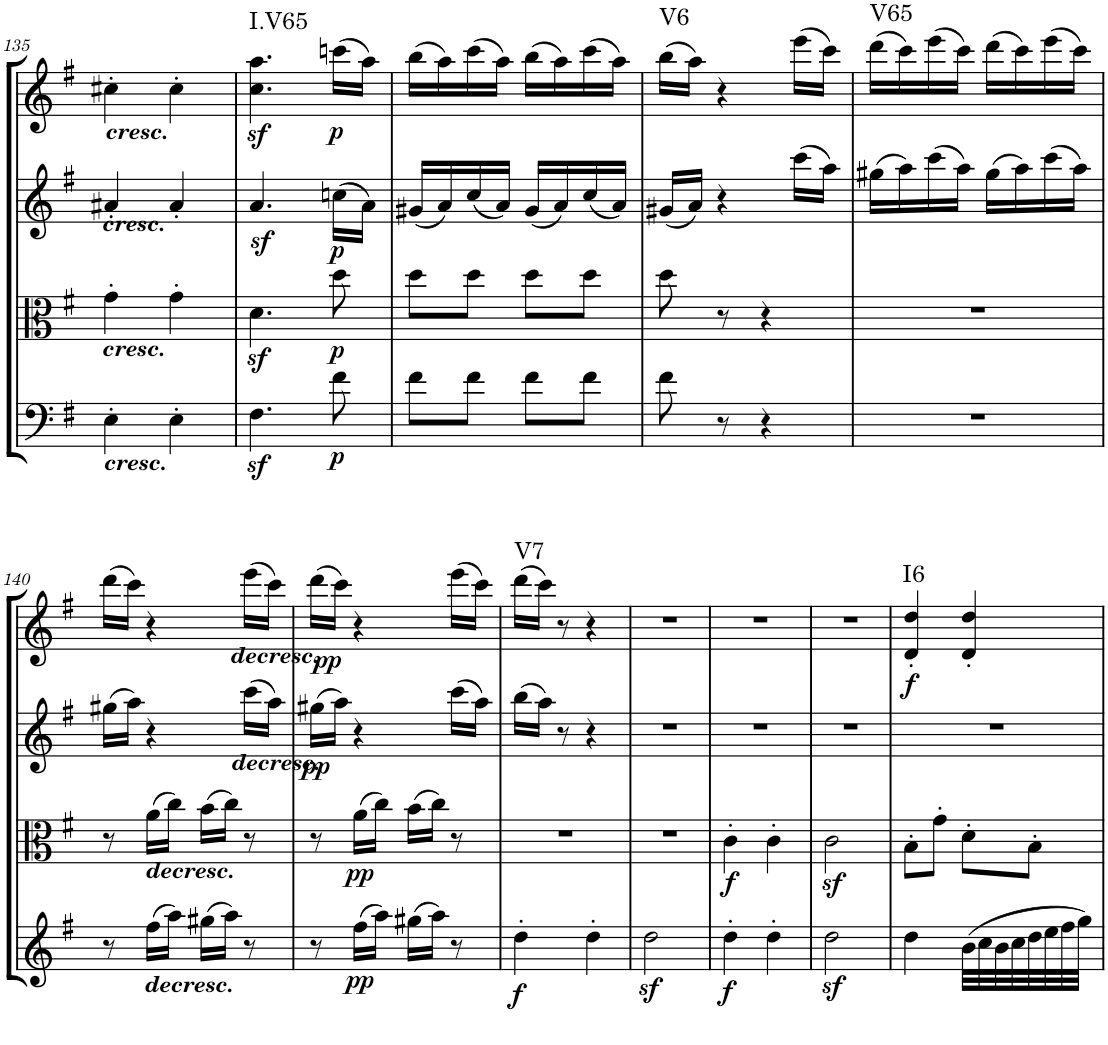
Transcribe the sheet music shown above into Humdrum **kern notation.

**kern	**dynam	**kern	**dynam	**kern	**dynam	**kern	**dynam	**harte
*part4	*part4	*part3	*part3	*part2	*part2	*part1	*part1	*part1
*staff4	*staff4	*staff3	*staff3	*staff2	*staff2	*staff1	*staff1	*
*I"Cello	*	*I"Viola	*	*I"2nd Violin	*	*I"1st Violin	*	*
*	*	*I'Vla	*	*I'Vln	*	*I'Vln	*	*
!!LO:PB:g=z
*clefF4	*	*clefC3	*	*clefG2	*	*clefG2	*	*
*k[f#]	*	*k[f#]	*	*k[f#]	*	*k[f#]	*	*
*G:	*	*G:	*	*G:	*	*G:	*	*
*M2/4	*	*M2/4	*	*M2/4	*	*M2/4	*	*
=135	=135	=135	=135	=135	=135	=135	=135	=135
!	!	!	!	!	!	!LO:TX:b:Bi:t=cresc.	!	!
!	!	!	!	!LO:TX:a:Bi:t=cresc.	!	!	!	!
!	!	!LO:TX:b:Bi:t=cresc.	!	!	!	!	!	!
!LO:TX:b:Bi:t=cresc.	!	!	!	!	!	!	!	!
4E'\	.	4g'\	.	4a#X'/	.	4cc#X'\	.	.
4E'\	.	4g'\	.	4a#'/	.	4cc#'\	.	.
=136	=136	=136	=136	=136	=136	=136	=136	=136
!	!	!	!	!	!	!	!LO:DY:b	!LO:H:kt=I.V65
4.F#z<\	.	4.dz<\	.	4.az</	.	4.cc\ 4.aa\	sf	N
!	!LO:DY:b	!	!LO:DY:b	!	!LO:DY:b	!	!LO:DY:b	!
8f#\	p	8dd\	p	(16ccn\LL	p	(16cccn\LL	p	.
.	.	.	.	16a\JJ)	.	16aa\JJ)	.	.
=137	=137	=137	=137	=137	=137	=137	=137	=137
8f#\L	.	8dd\L	.	(16g#X/LL	.	(16bb\LL	.	.
.	.	.	.	16a/)	.	16aa\)	.	.
8f#\J	.	8dd\J	.	(16cc/	.	(16ccc\	.	.
.	.	.	.	16a/JJ)	.	16aa\JJ)	.	.
8f#\L	.	8dd\L	.	(16g#/LL	.	(16bb\LL	.	.
.	.	.	.	16a/)	.	16aa\)	.	.
8f#\J	.	8dd\J	.	(16cc/	.	(16ccc\	.	.
.	.	.	.	16a/JJ)	.	16aa\JJ)	.	.
=138	=138	=138	=138	=138	=138	=138	=138	=138
!	!	!	!	!	!	!	!	!LO:H:kt=V6
8f#\	.	8dd\	.	(16g#X/LL	.	(16bb\LL	.	N
.	.	.	.	16a/JJ)	.	16aa\JJ)	.	.
8r	.	8r	.	4r	.	4r	.	.
4r	.	4r	.	.	.	.	.	.
.	.	.	.	(16ccc\LL	.	(16eee\LL	.	.
.	.	.	.	16aa\JJ)	.	16ccc\JJ)	.	.
=139	=139	=139	=139	=139	=139	=139	=139	=139
!	!	!	!	!	!	!	!	!LO:H:kt=V65
2r	.	2r	.	(16gg#X\LL	.	(16ddd\LL	.	N
.	.	.	.	16aa\)	.	16ccc\)	.	.
.	.	.	.	(16ccc\	.	(16eee\	.	.
.	.	.	.	16aa\JJ)	.	16ccc\JJ)	.	.
.	.	.	.	(16gg#\LL	.	(16ddd\LL	.	.
.	.	.	.	16aa\)	.	16ccc\)	.	.
.	.	.	.	(16ccc\	.	(16eee\	.	.
.	.	.	.	16aa\JJ)	.	16ccc\JJ)	.	.
!!LO:LB:g=z
=140	=140	=140	=140	=140	=140	=140	=140	=140
8r	.	8r	.	(16gg#X\LL	.	(16ddd\LL	.	.
.	.	.	.	16aa\JJ)	.	16ccc\JJ)	.	.
!	!	!LO:TX:a:Bi:t=decresc.	!	!	!	!	!	!
!LO:TX:b:Bi:t=decresc.	!	!	!	!	!	!	!	!
(16ff#\LL	.	(16a\LL	.	4r	.	4r	.	.
16aa\JJ)	.	16cc\JJ)	.	.	.	.	.	.
(16gg#X\LL	.	(16b\LL	.	.	.	.	.	.
16aa\JJ)	.	16cc\JJ)	.	.	.	.	.	.
!	!	!	!	!	!	!LO:TX:a:Bi:t=decresc.	!	!
!	!	!	!	!LO:TX:a:Bi:t=decresc.	!	!	!	!
8r	.	8r	.	(16ccc\LL	.	(16eee\LL	.	.
.	.	.	.	16aa\JJ)	.	16ccc\JJ)	.	.
=141	=141	=141	=141	=141	=141	=141	=141	=141
!	!	!	!	!	!LO:DY:b	!	!LO:DY:b	!
8r	.	8r	.	(16gg#X\LL	pp	(16ddd\LL	pp	.
.	.	.	.	16aa\JJ)	.	16ccc\JJ)	.	.
!	!LO:DY:b	!	!LO:DY:b	!	!	!	!	!
(16ff#\LL	pp	(16a\LL	pp	4r	.	4r	.	.
16aa\JJ)	.	16cc\JJ)	.	.	.	.	.	.
(16gg#X\LL	.	(16b\LL	.	.	.	.	.	.
16aa\JJ)	.	16cc\JJ)	.	.	.	.	.	.
8r	.	8r	.	(16ccc\LL	.	(16eee\LL	.	.
.	.	.	.	16aa\JJ)	.	16ccc\JJ)	.	.
=142	=142	=142	=142	=142	=142	=142	=142	=142
!	!LO:DY:b	!	!	!	!	!	!	!LO:H:kt=V7
4dd'\	f	2r	.	(16bb\LL	.	(16ddd\LL	.	N
.	.	.	.	16aa\JJ)	.	16ccc\JJ)	.	.
.	.	.	.	8r	.	8r	.	.
4dd'\	.	.	.	4r	.	4r	.	.
=143	=143	=143	=143	=143	=143	=143	=143	=143
2ddz<\	.	2r	.	2r	.	2r	.	.
=144	=144	=144	=144	=144	=144	=144	=144	=144
!	!LO:DY:b	!	!LO:DY:b	!	!	!	!	!
4dd'\	f	4c'\	f	2r	.	2r	.	.
4dd'\	.	4c'\	.	.	.	.	.	.
=145	=145	=145	=145	=145	=145	=145	=145	=145
2ddz<\	.	2cz<\	.	2r	.	2r	.	.
=146	=146	=146	=146	=146	=146	=146	=146	=146
!	!	!	!	!	!LO:DY:a	!	!	!LO:H:kt=I6
4dd\	.	8B'\L	.	2r	f	4d/' 4dd/'	.	N
.	.	8g'\J	.	.	.	.	.	.
(32b\LLL	.	8d'\L	.	.	.	4d/' 4dd/'	.	.
32cc\	.	.	.	.	.	.	.	.
32b\	.	.	.	.	.	.	.	.
32cc\	.	.	.	.	.	.	.	.
32dd\	.	8B'\J	.	.	.	.	.	.
32ee\	.	.	.	.	.	.	.	.
32ff#\	.	.	.	.	.	.	.	.
32gg\JJJ)	.	.	.	.	.	.	.	.
=	=	=	=	=	=	=	=	=
*-	*-	*-	*-	*-	*-	*-	*-	*-
